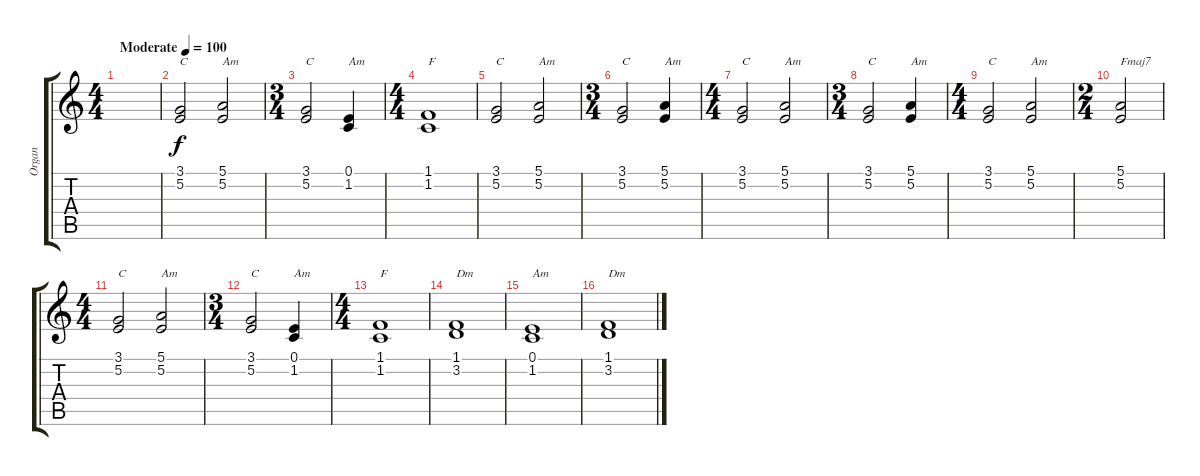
\track ("Organ" "Organ") {instrument percussiveorgan}
\staff {score tabs}
\tuning (E4 B3 G3 D3 A2 E2) {hide}
\ts (4 4)
\tempo (100 "Moderate")
\clef g2
\ks c
|
(3.1 5.2).2{txt "C"} (5.1 5.2).2{txt "Am"} |
\ts (3 4)
(3.1 5.2).2{txt "C"} (0.1 1.2).4{txt "Am"} |
\ts (4 4)
(1.1 1.2).1{txt "F"} |
(3.1 5.2).2{txt "C"} (5.1 5.2).2{txt "Am"} |
\ts (3 4)
(3.1 5.2).2{txt "C"} (5.1 5.2).4{txt "Am"} |
\ts (4 4)
(3.1 5.2).2{txt "C"} (5.1 5.2).2{txt "Am"} |
\ts (3 4)
(3.1 5.2).2{txt "C"} (5.1 5.2).4{txt "Am"} |
\ts (4 4)
(3.1 5.2).2{txt "C"} (5.1 5.2).2{txt "Am"} |
\ts (2 4)
(5.1 5.2).2{txt "Fmaj7"} |
\ts (4 4)
(3.1 5.2).2{txt "C"} (5.1 5.2).2{txt "Am"} |
\ts (3 4)
(3.1 5.2).2{txt "C"} (0.1 1.2).4{txt "Am"} |
\ts (4 4)
(1.1 1.2).1{txt "F"} |
(1.1 3.2).1{txt "Dm"} |
(0.1 1.2).1{txt "Am"} |
(1.1 3.2).1{txt "Dm"}
